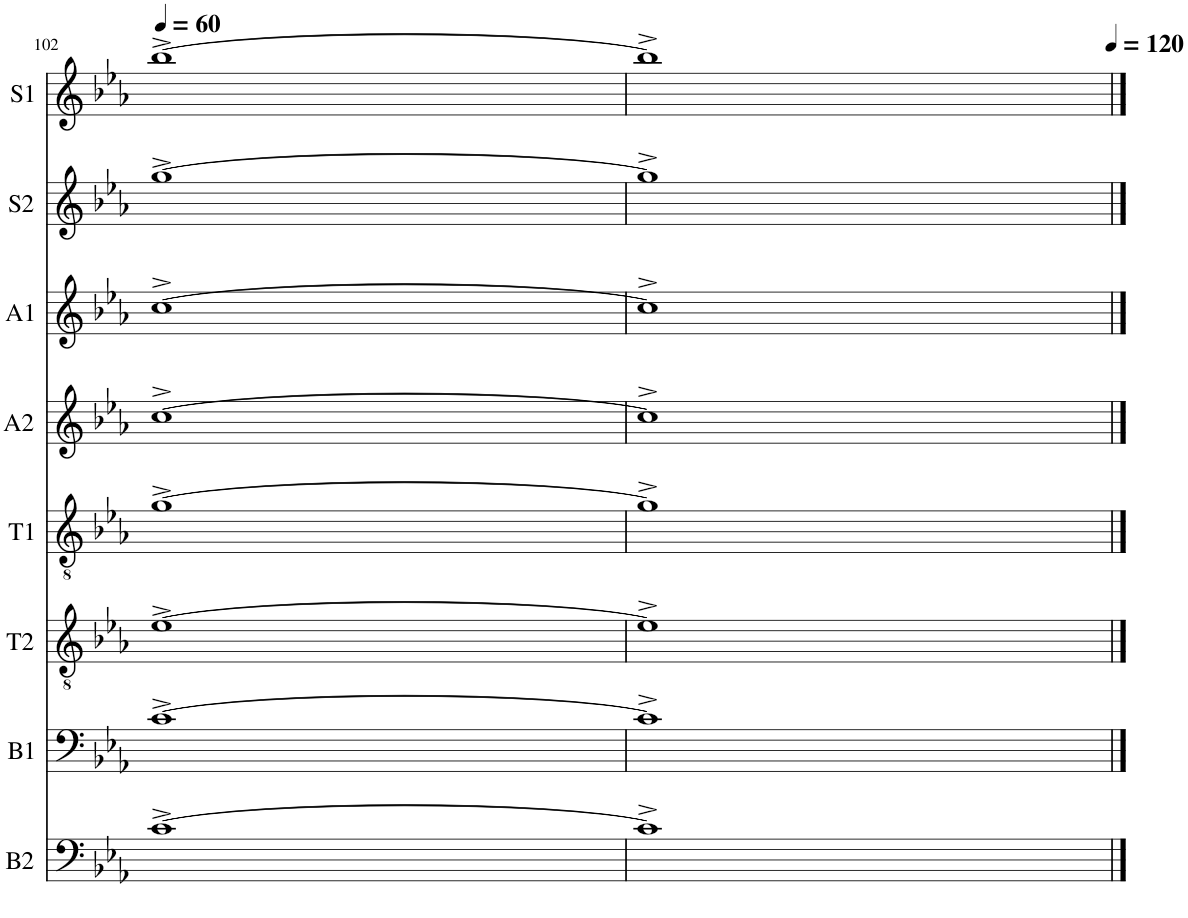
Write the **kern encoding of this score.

**kern	**kern	**kern	**kern	**kern	**kern	**kern	**kern
*part8	*part7	*part6	*part5	*part4	*part3	*part2	*part1
*staff8	*staff7	*staff6	*staff5	*staff4	*staff3	*staff2	*staff1
*I"Bass 2	*I"Bass 1	*I"Tenor 2	*I"Tenor 1	*I"Alto 2	*I"Alto 1	*I"Soprano 2	*I"Soprano 1
*I'B2	*I'B1	*I'T2	*I'T1	*I'A2	*I'A1	*I'S2	*I'S1
!!LO:PB:g=z
*clefF4	*clefF4	*clefGv2	*clefGv2	*clefG2	*clefG2	*clefG2	*clefG2
*k[b-e-a-]	*k[b-e-a-]	*k[b-e-a-]	*k[b-e-a-]	*k[b-e-a-]	*k[b-e-a-]	*k[b-e-a-]	*k[b-e-a-]
*M4/4	*M4/4	*M4/4	*M4/4	*M4/4	*M4/4	*M4/4	*M4/4
*MM60	*MM60	*MM60	*MM60	*MM60	*MM60	*MM60	*MM60
=102	=102	=102	=102	=102	=102	=102	=102
[1c^	[1c^	[1e-^	[1g^	[1cc^	[1cc^	[1gg^	[1bb-^
=103	=103	=103	=103	=103	=103	=103	=103
*	*	*	*	*	*	*	*^
1c^]	1c^]	1e-^]	1g^]	1cc^]	1cc^]	1gg^]	1bb-^]	2..ryy
*	*	*	*	*	*	*	*MM120	*
.	.	.	.	.	.	.	.	8ryy
*	*	*	*	*	*	*	*v	*v
==	==	==	==	==	==	==	==
*-	*-	*-	*-	*-	*-	*-	*-
